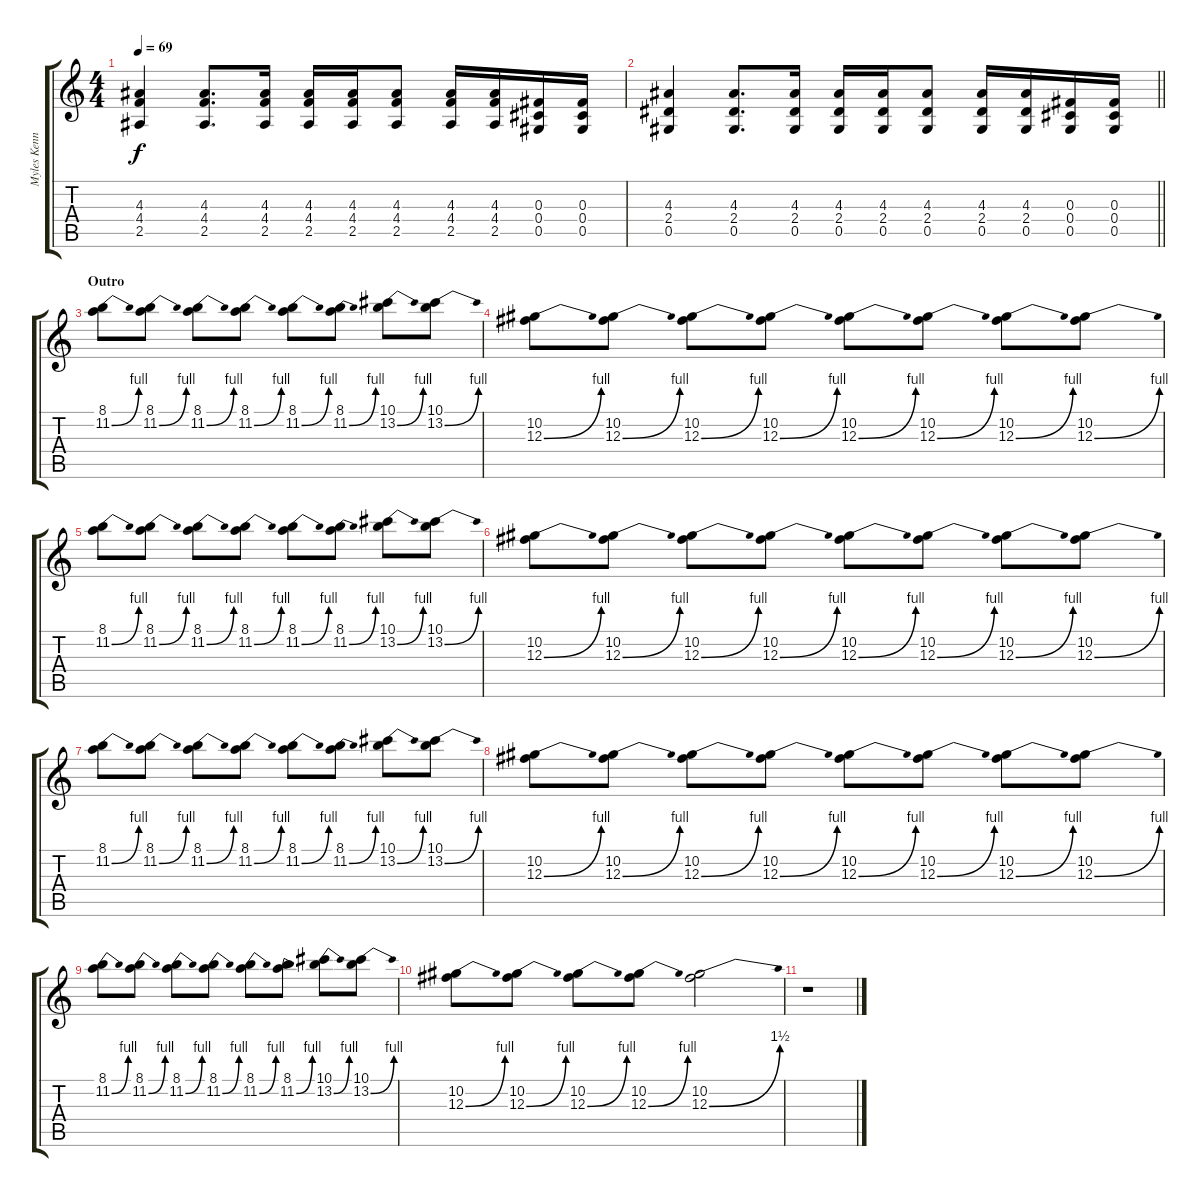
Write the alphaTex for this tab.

\track ("Myles Kennedy" "Myles Kenn") {instrument electricguitarclean}
\staff {score tabs}
\tuning (Eb4 Bb3 Gb3 Db3 Ab2 Db2) {hide}
\ts (4 4)
\tempo 69
\clef g2
\ks c
(4.3 4.4 2.5).4{dy f} (4.3 4.4 2.5).8{d} (4.3 4.4 2.5).16 (4.3 4.4 2.5).16 (4.3 4.4 2.5).16 (4.3 4.4 2.5).8 (4.3 4.4 2.5).16 (4.3 4.4 2.5).16 (0.3 0.4 0.5).16 (0.3 0.4 0.5).16 |
\barLineRight lightlight
(4.3 2.4 0.5).4 (4.3 2.4 0.5).8{d} (4.3 2.4 0.5).16 (4.3 2.4 0.5).16 (4.3 2.4 0.5).16 (4.3 2.4 0.5).8 (4.3 2.4 0.5).16 (4.3 2.4 0.5).16 (0.3 0.4 0.5).16 (0.3 0.4 0.5).16 |
\section ("" "Outro")
(8.1 11.2{be (bend 0 0 60 4)}).8 (8.1 11.2{be (bend 0 0 60 4)}).8 (8.1 11.2{be (bend 0 0 60 4)}).8 (8.1 11.2{be (bend 0 0 60 4)}).8 (8.1 11.2{be (bend 0 0 60 4)}).8 (8.1 11.2{be (bend 0 0 60 4)}).8 (10.1 13.2{be (bend 0 0 60 4)}).8 (10.1 13.2{be (bend 0 0 60 4)}).8 |
(10.2 12.3{be (bend 0 0 60 4)}).8 (10.2 12.3{be (bend 0 0 60 4)}).8 (10.2 12.3{be (bend 0 0 60 4)}).8 (10.2 12.3{be (bend 0 0 60 4)}).8 (10.2 12.3{be (bend 0 0 60 4)}).8 (10.2 12.3{be (bend 0 0 60 4)}).8 (10.2 12.3{be (bend 0 0 60 4)}).8 (10.2 12.3{be (bend 0 0 60 4)}).8 |
(8.1 11.2{be (bend 0 0 60 4)}).8 (8.1 11.2{be (bend 0 0 60 4)}).8 (8.1 11.2{be (bend 0 0 60 4)}).8 (8.1 11.2{be (bend 0 0 60 4)}).8 (8.1 11.2{be (bend 0 0 60 4)}).8 (8.1 11.2{be (bend 0 0 60 4)}).8 (10.1 13.2{be (bend 0 0 60 4)}).8 (10.1 13.2{be (bend 0 0 60 4)}).8 |
(10.2 12.3{be (bend 0 0 60 4)}).8 (10.2 12.3{be (bend 0 0 60 4)}).8 (10.2 12.3{be (bend 0 0 60 4)}).8 (10.2 12.3{be (bend 0 0 60 4)}).8 (10.2 12.3{be (bend 0 0 60 4)}).8 (10.2 12.3{be (bend 0 0 60 4)}).8 (10.2 12.3{be (bend 0 0 60 4)}).8 (10.2 12.3{be (bend 0 0 60 4)}).8 |
(8.1 11.2{be (bend 0 0 60 4)}).8 (8.1 11.2{be (bend 0 0 60 4)}).8 (8.1 11.2{be (bend 0 0 60 4)}).8 (8.1 11.2{be (bend 0 0 60 4)}).8 (8.1 11.2{be (bend 0 0 60 4)}).8 (8.1 11.2{be (bend 0 0 60 4)}).8 (10.1 13.2{be (bend 0 0 60 4)}).8 (10.1 13.2{be (bend 0 0 60 4)}).8 |
(10.2 12.3{be (bend 0 0 60 4)}).8 (10.2 12.3{be (bend 0 0 60 4)}).8 (10.2 12.3{be (bend 0 0 60 4)}).8 (10.2 12.3{be (bend 0 0 60 4)}).8 (10.2 12.3{be (bend 0 0 60 4)}).8 (10.2 12.3{be (bend 0 0 60 4)}).8 (10.2 12.3{be (bend 0 0 60 4)}).8 (10.2 12.3{be (bend 0 0 60 4)}).8 |
(8.1 11.2{be (bend 0 0 60 4)}).8 (8.1 11.2{be (bend 0 0 60 4)}).8 (8.1 11.2{be (bend 0 0 60 4)}).8 (8.1 11.2{be (bend 0 0 60 4)}).8 (8.1 11.2{be (bend 0 0 60 4)}).8 (8.1 11.2{be (bend 0 0 60 4)}).8 (10.1 13.2{be (bend 0 0 60 4)}).8 (10.1 13.2{be (bend 0 0 60 4)}).8 |
(10.2 12.3{be (bend 0 0 60 4)}).8 (10.2 12.3{be (bend 0 0 60 4)}).8 (10.2 12.3{be (bend 0 0 60 4)}).8 (10.2 12.3{be (bend 0 0 60 4)}).8 (10.2 12.3{be (bend 0 0 60 6)}).2 |
r.1
